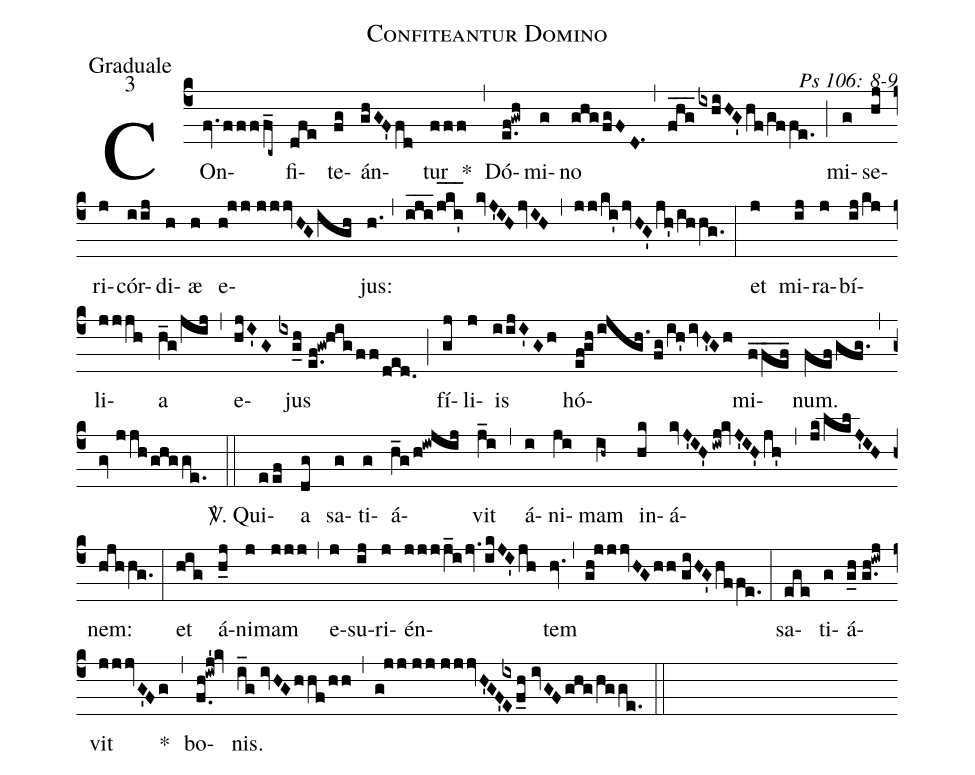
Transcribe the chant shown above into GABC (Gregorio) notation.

name: Confiteantur Domino;
office-part: Graduale;
mode: 3;
commentary: Ps 106: 8-9;
%%
(c4) COn(fv.ffff_c~)fi(dfe)te(fg)án(ghGF'fd)tur(fff) *(,)
Dó(e.f!gwh)mi(g)no(ghgfgFD.1) (,) (fhg___ixhiHG'hf/gffe.) (;) mi(g)se(hj)ri(j)cór(iij)di(h)æ(h) e(h!jj//jjjvHGigh)jus:(h.) (,) (i_j_i_2/j_[hl:1]k_[hl:1]i'_[hl:1] kvJ'IHjvIH) (,) (jj/ki'jvHG'jh'/ihhg.) (:)
et(j) mi(ij)ra(j)bí(ij/kj)li(jjjh)a(h_g/jij) (,) e(hjI'G)jus(ixg_h//e.f!gw!higff/ded.) (;) fí(gj)li(j)is(iijI'Gh) hó(ef!gh/ijgh./fg/ih'ivH'Gh)mi(ffef____)num.(fefgfg.) (,) (gv//jjhghgge.) (::)
<sp>V/</sp>. Qui(eef)a(dg) sa(g)ti(g)á(h_g/h!iwjij)vit(j_i) (,) á(i)ni(ji)mam(ih~) in(hk)á(kvJ'IH'/!iwj!kvJ'IH'jh')(,)(jk/lklJ'IH)nem:(hjhhg.) (:)
et(hig) á(h_j)ni(j)mam(jjj) (,) e(j)su(ij)ri(j)én(jjjj_ijv.ikJI'jh)tem(hv.) (,) (gh!jjjvHGhh//giHG'hffe.) (:)
sa(ege)ti(g)á(g_h//g.h!iwj)vit(jjjvG'Fg) *(,)
bo(f.0h!iwj'!kv)nis.(i_g//ivHGhhf/hh) (,) (g!jj//jj//jjjvH'GF'/[-0.5]{ix}E0f_h//ivGFghg/hgge.) (::)
